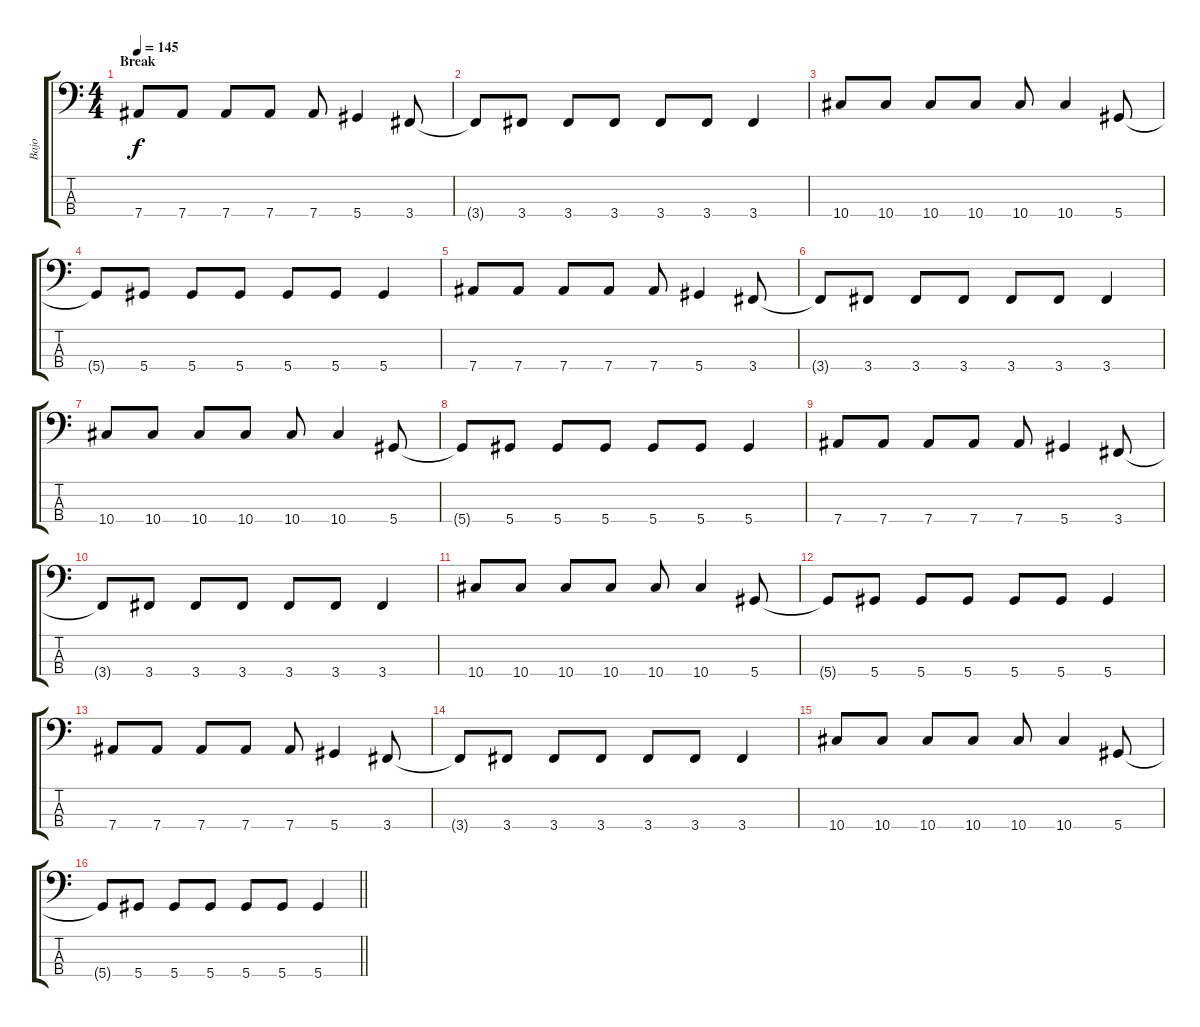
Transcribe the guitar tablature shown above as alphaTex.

\track ("Bajo" "Bajo") {instrument electricbassfinger}
\staff {score tabs}
\tuning (Gb2 Db2 Ab1 Eb1) {hide}
\ts (4 4)
\section ("" "Break")
\tempo 145
\clef f4
\ks c
7.4.8{dy f} 7.4.8 7.4.8 7.4.8 7.4.8 5.4.4 3.4.8 |
3.4{t}.8 3.4.8 3.4.8 3.4.8 3.4.8 3.4.8 3.4.4 |
10.4.8 10.4.8 10.4.8 10.4.8 10.4.8 10.4.4 5.4.8 |
5.4{t}.8 5.4.8 5.4.8 5.4.8 5.4.8 5.4.8 5.4.4 |
7.4.8 7.4.8 7.4.8 7.4.8 7.4.8 5.4.4 3.4.8 |
3.4{t}.8 3.4.8 3.4.8 3.4.8 3.4.8 3.4.8 3.4.4 |
10.4.8 10.4.8 10.4.8 10.4.8 10.4.8 10.4.4 5.4.8 |
5.4{t}.8 5.4.8 5.4.8 5.4.8 5.4.8 5.4.8 5.4.4 |
7.4.8 7.4.8 7.4.8 7.4.8 7.4.8 5.4.4 3.4.8 |
3.4{t}.8 3.4.8 3.4.8 3.4.8 3.4.8 3.4.8 3.4.4 |
10.4.8 10.4.8 10.4.8 10.4.8 10.4.8 10.4.4 5.4.8 |
5.4{t}.8 5.4.8 5.4.8 5.4.8 5.4.8 5.4.8 5.4.4 |
7.4.8 7.4.8 7.4.8 7.4.8 7.4.8 5.4.4 3.4.8 |
3.4{t}.8 3.4.8 3.4.8 3.4.8 3.4.8 3.4.8 3.4.4 |
10.4.8 10.4.8 10.4.8 10.4.8 10.4.8 10.4.4 5.4.8 |
\barLineRight lightlight
5.4{t}.8 5.4.8 5.4.8 5.4.8 5.4.8 5.4.8 5.4.4
